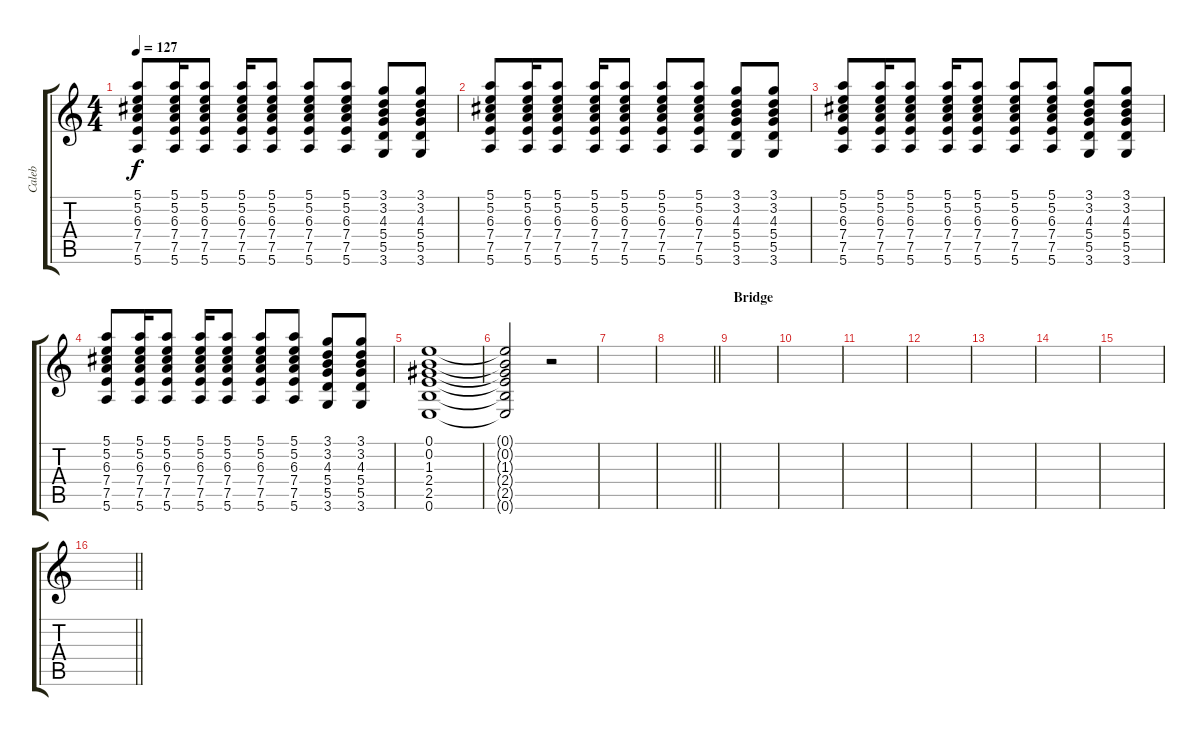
\track ("Caleb" "Caleb") {instrument distortionguitar}
\staff {score tabs}
\tuning (E4 B3 G3 D3 A2 E2) {hide}
\ts (4 4)
\tempo 127
\clef g2
\ks c
(5.1 5.2 6.3 7.4 7.5 5.6).8{dy f} (5.1 5.2 6.3 7.4 7.5 5.6).16 (5.1 5.2 6.3 7.4 7.5 5.6).8 (5.1 5.2 6.3 7.4 7.5 5.6).16 (5.1 5.2 6.3 7.4 7.5 5.6).8 (5.1 5.2 6.3 7.4 7.5 5.6).8 (5.1 5.2 6.3 7.4 7.5 5.6).8 (3.1 3.2 4.3 5.4 5.5 3.6).8 (3.1 3.2 4.3 5.4 5.5 3.6).8 |
(5.1 5.2 6.3 7.4 7.5 5.6).8 (5.1 5.2 6.3 7.4 7.5 5.6).16 (5.1 5.2 6.3 7.4 7.5 5.6).8 (5.1 5.2 6.3 7.4 7.5 5.6).16 (5.1 5.2 6.3 7.4 7.5 5.6).8 (5.1 5.2 6.3 7.4 7.5 5.6).8 (5.1 5.2 6.3 7.4 7.5 5.6).8 (3.1 3.2 4.3 5.4 5.5 3.6).8 (3.1 3.2 4.3 5.4 5.5 3.6).8 |
(5.1 5.2 6.3 7.4 7.5 5.6).8 (5.1 5.2 6.3 7.4 7.5 5.6).16 (5.1 5.2 6.3 7.4 7.5 5.6).8 (5.1 5.2 6.3 7.4 7.5 5.6).16 (5.1 5.2 6.3 7.4 7.5 5.6).8 (5.1 5.2 6.3 7.4 7.5 5.6).8 (5.1 5.2 6.3 7.4 7.5 5.6).8 (3.1 3.2 4.3 5.4 5.5 3.6).8 (3.1 3.2 4.3 5.4 5.5 3.6).8 |
(5.1 5.2 6.3 7.4 7.5 5.6).8 (5.1 5.2 6.3 7.4 7.5 5.6).16 (5.1 5.2 6.3 7.4 7.5 5.6).8 (5.1 5.2 6.3 7.4 7.5 5.6).16 (5.1 5.2 6.3 7.4 7.5 5.6).8 (5.1 5.2 6.3 7.4 7.5 5.6).8 (5.1 5.2 6.3 7.4 7.5 5.6).8 (3.1 3.2 4.3 5.4 5.5 3.6).8 (3.1 3.2 4.3 5.4 5.5 3.6).8 |
(0.1 0.2 1.3 2.4 2.5 0.6).1{volume 0} |
(0.1{t} 0.2{t} 1.3{t} 2.4{t} 2.5{t} 0.6{t}).2 r.2{volume 10} |
|
\barLineRight lightlight
|
\section ("" "Bridge")
|
|
|
|
|
|
|
\barLineRight lightlight
